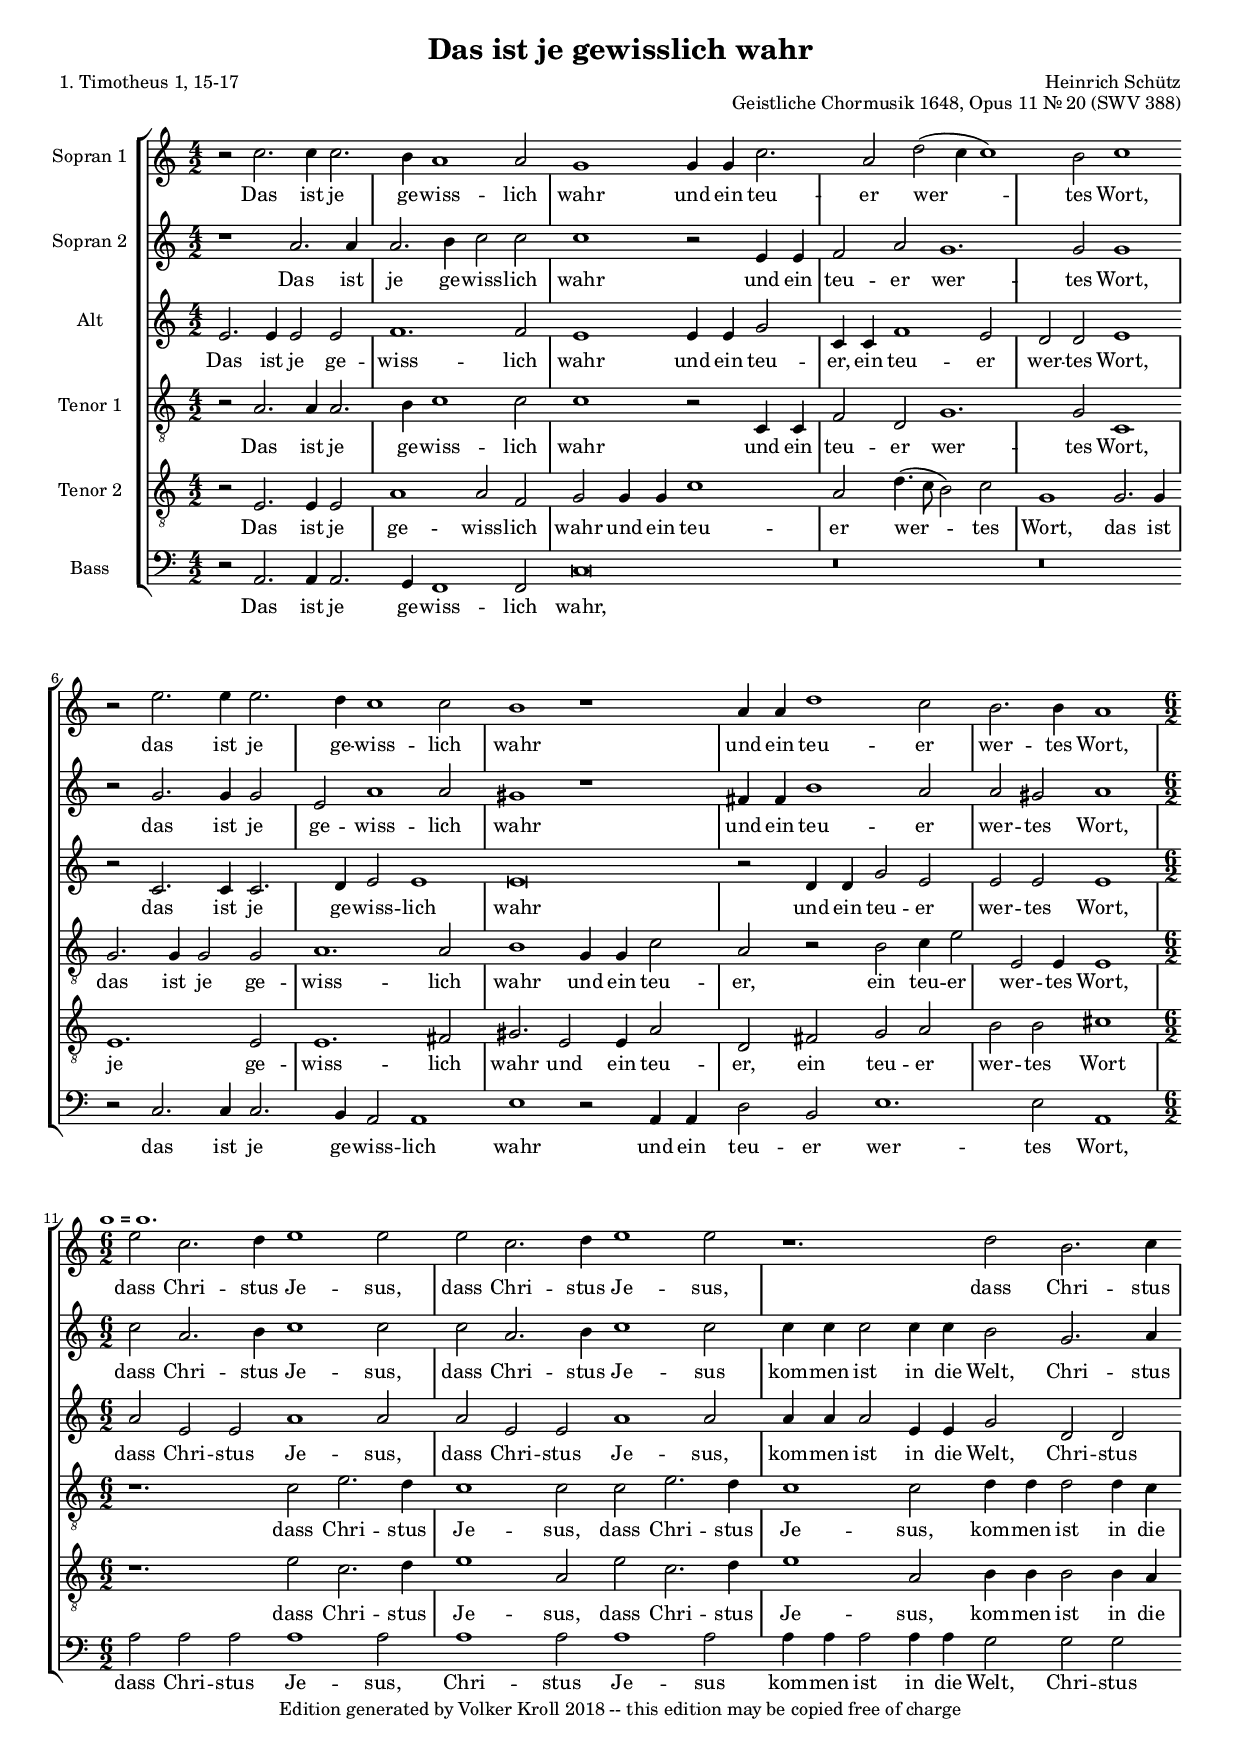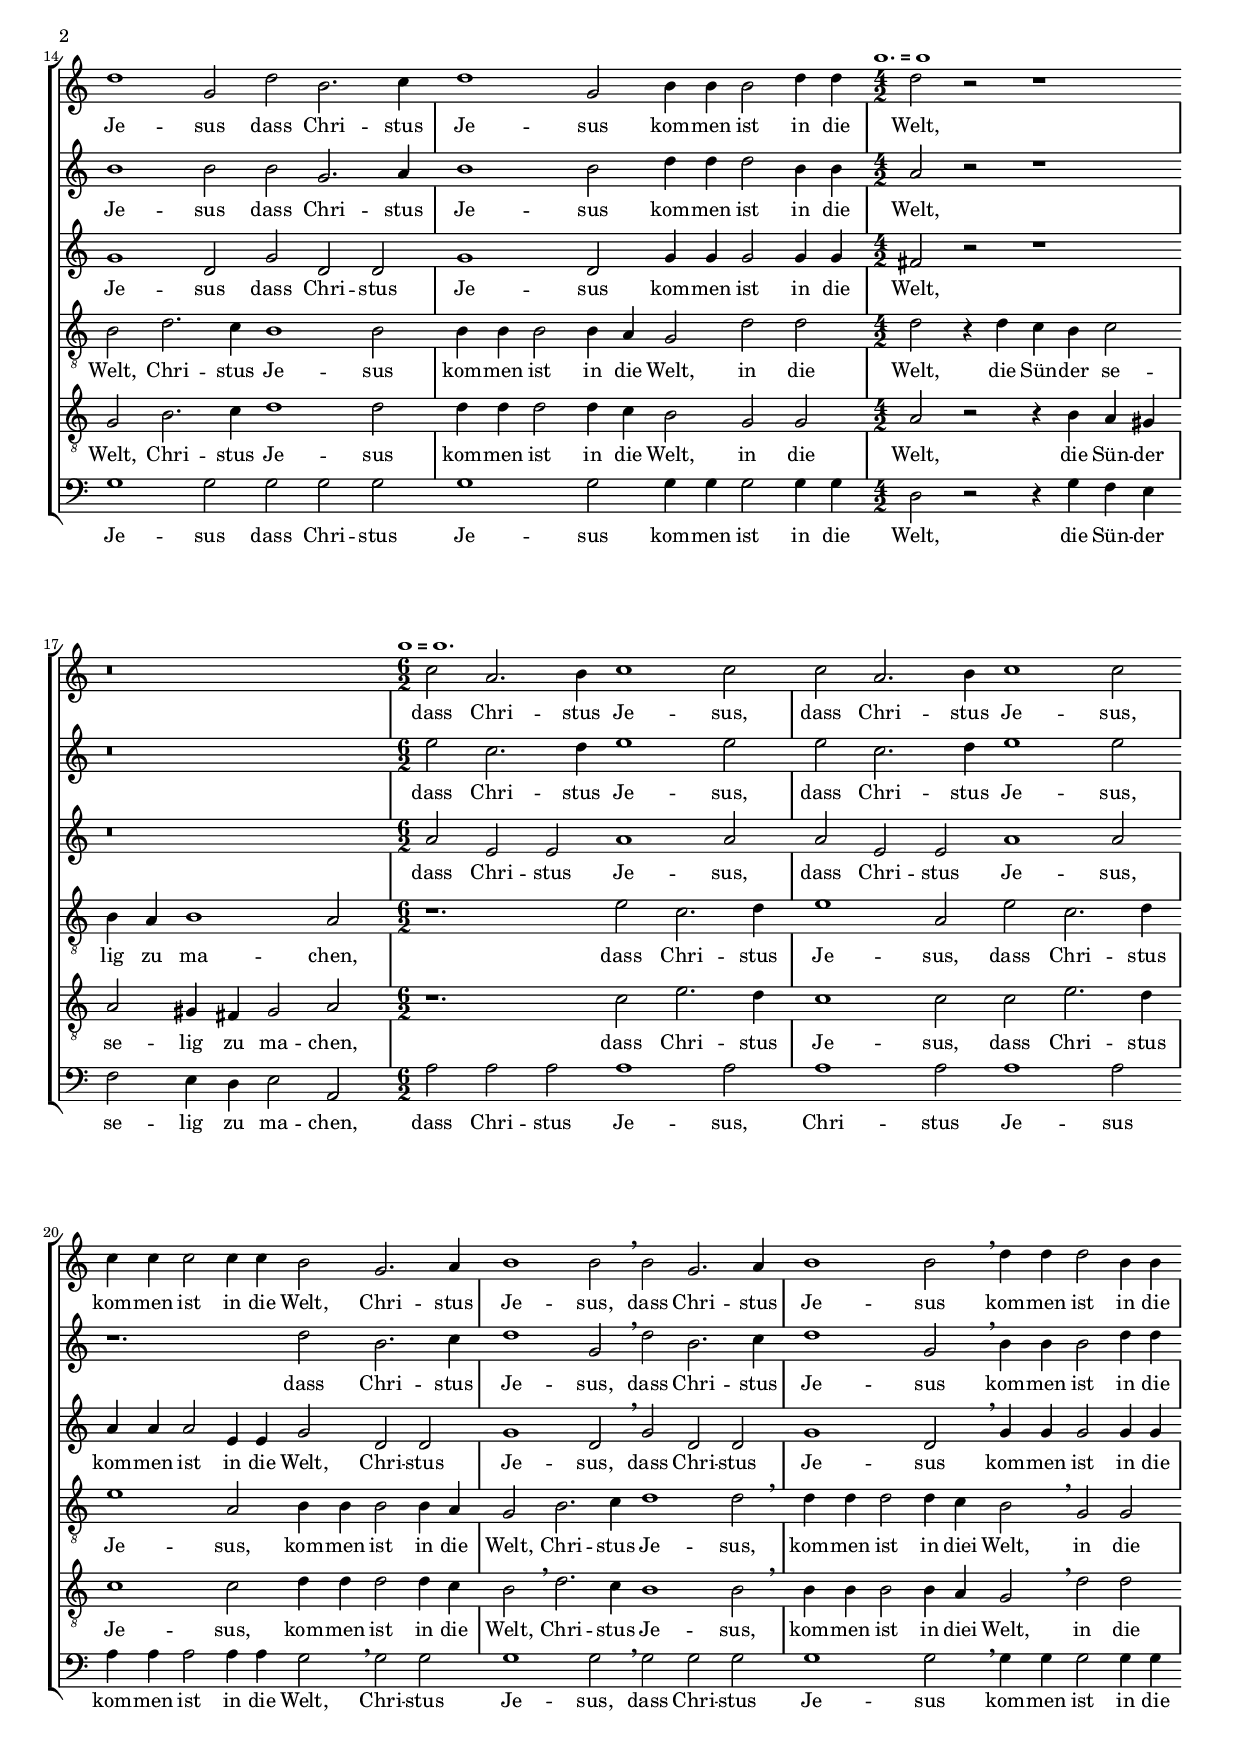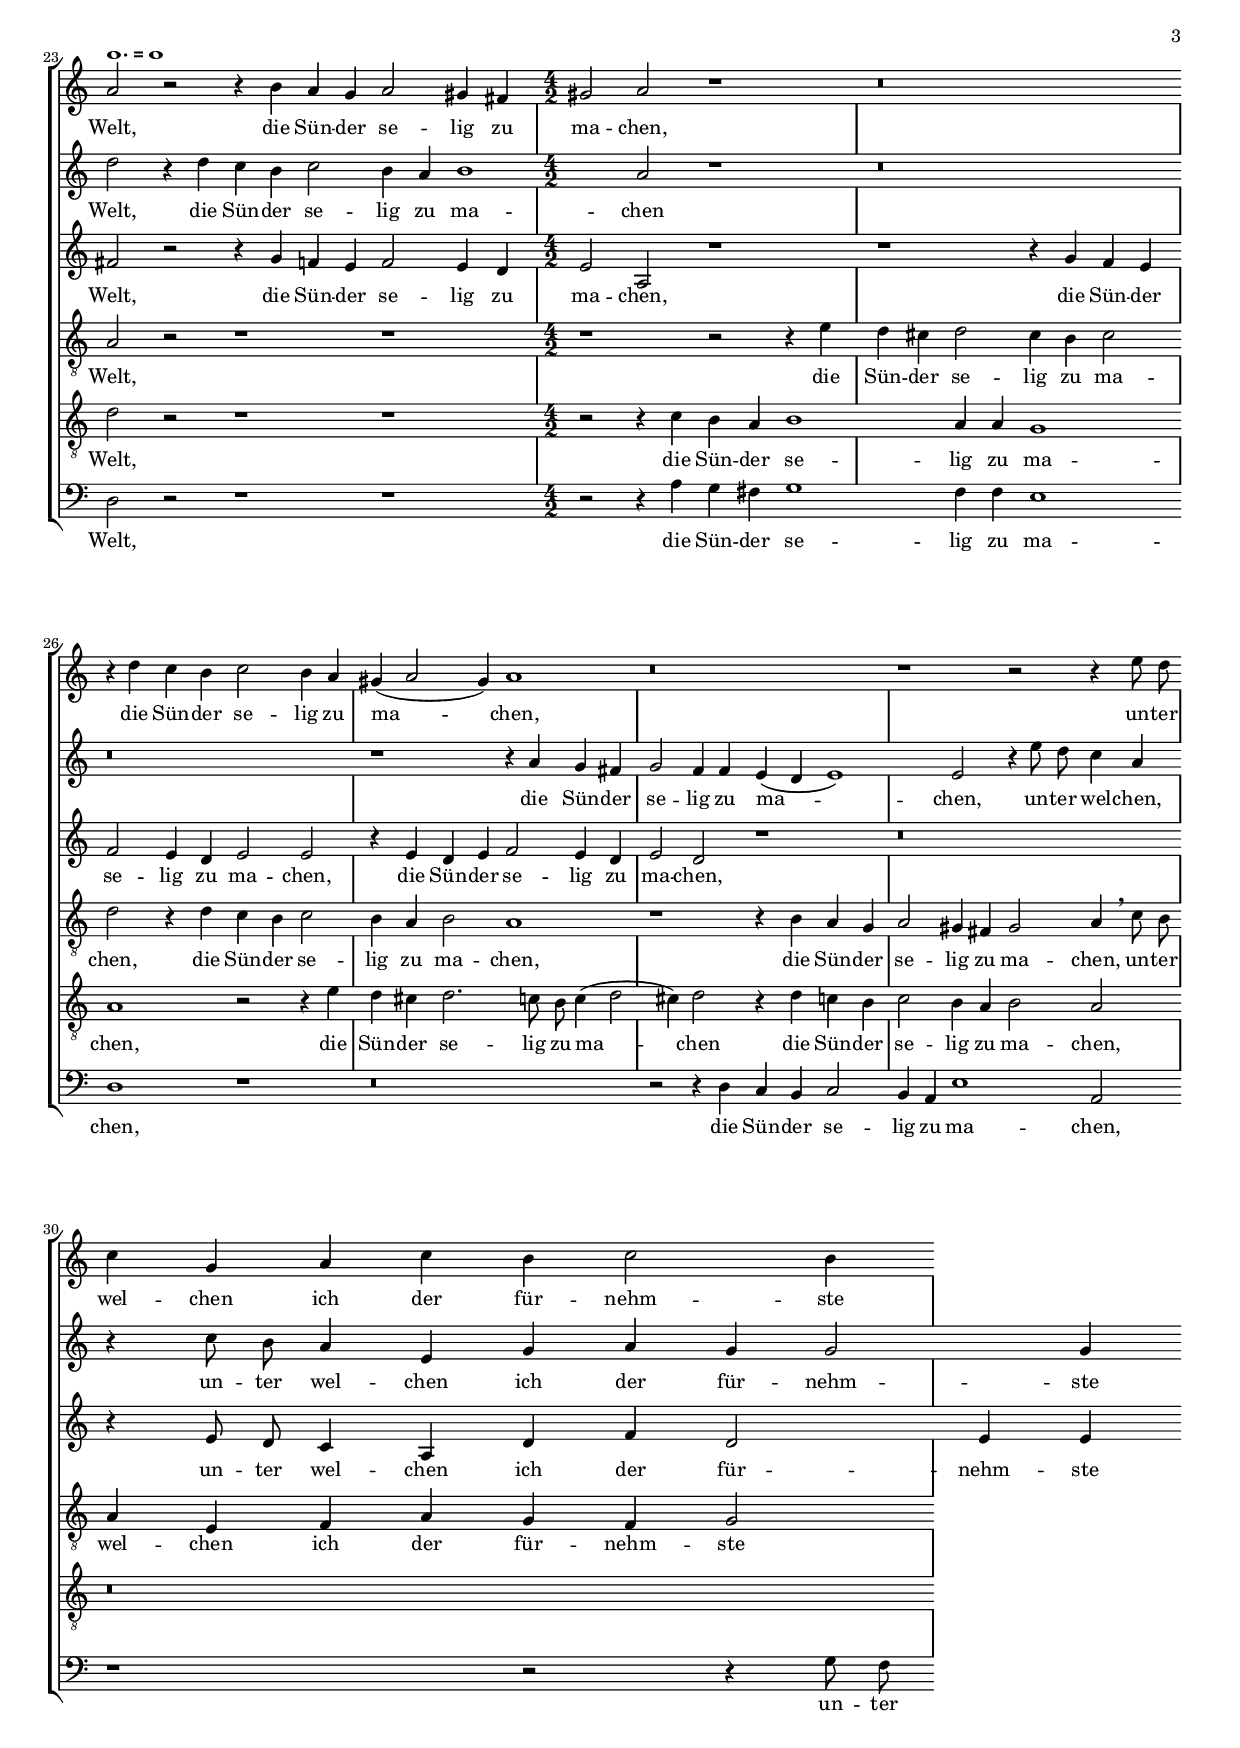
\version "2.18.2"
\header {
  title = "Das ist je gewisslich wahr"
  poet ="1. Timotheus 1, 15-17"
  opus = "Geistliche Chormusik 1648, Opus 11 Nr. 20 (SWV 388)"
  composer = "Heinrich Schütz"
  % Do not display the tagline for this book
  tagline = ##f
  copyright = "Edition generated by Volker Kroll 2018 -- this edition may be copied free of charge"
}
#(set-global-staff-size 15.87)

global = {
  \hide Staff.BarLine
  s1 s
  % the final bar line is not interrupted
  %\undo \hide Staff.BarLine
  %\bar "|."
}

drei_auf_zwei = {
    \tempo \markup {
        \concat {
        \smaller \general-align #Y #DOWN \note #"1." #1
        " = "
        \smaller \general-align #Y #DOWN \note #"1" #1
        }
    }
}

zwei_auf_drei = {
    \tempo \markup {
        \concat {
        \smaller \general-align #Y #DOWN \note #"1" #1
        " = "
        \smaller \general-align #Y #DOWN \note #"1." #1
        }
    }
}


sopran_one = \relative c'' {
    \time 4/2 r2 c2. c4 c2. b4 a1 a2 g1 g4 g c2. a2 d( c4 c1) b2 c1
    r2 e2. e4 e2. d4 c1 c2 b1 r1 a4 a d1 c2 b2. b4 a1
    \time 6/2 \zwei_auf_drei e'2 c2. d4 e1 e2 e c2. d4 e1 e2 r1. d2 b2. c4 d1 g,2
    d'2 b2. c4 d1 g,2 b4 b b2 d4 d \time 4/2 \drei_auf_zwei d2 r2 r1 r\breve
    \time 6/2 \zwei_auf_drei c2 a2. b4 c1 c2 c a2. b4 c1 c2 c4 c c2 c4 c b2 g2. a4
    b1 b2 \breathe b g2. a4 b1 b2 \breathe d4 d d2 b4 b \drei_auf_zwei a2 r2 r4 b4 a g a2 gis4 fis
    \time 4/2 gis2 a r1 r\breve r4 d4 c b c2 b4 a gis( a2 gis4) a1
    r\breve r1 r2 r4 e'8 d c4 g a c b c2 b4
}
sopran_one_text = \lyricmode { 
    Das ist je ge -- wiss -- lich wahr und ein teu -- er wer -- tes Wort, 
    das ist je ge -- wiss -- lich wahr und ein teu -- er wer -- tes Wort,
    dass Chri -- stus Je -- sus, dass Chri -- stus Je -- sus, dass Chri -- stus Je -- sus
    dass Chri -- stus Je -- sus kom -- men ist in die Welt,
    dass Chri -- stus Je -- sus, dass Chri -- stus Je -- sus, kom -- men ist in die Welt,  Chri -- stus
    Je -- sus, dass Chri -- stus Je -- sus kom -- men ist in die Welt, die Sün -- der se -- lig zu 
    ma -- chen, die Sün -- der se -- lig zu ma -- chen,
    un -- ter wel -- chen ich der für -- nehm -- ste 
}
sopran_two = \relative c'' {
    \time 4/2 r1 a2. a4 a2. b4 c2 c c1 r2 e,4 e f2 a g1. g2 g1 
    r2 g2. g4 g2 e a1 a2 gis1 r1 fis4 fis b1 a2 a gis a1
    \time 6/2  c2 a2. b4 c1 c2 c a2. b4 c1 c2 c4 c c2 c4 c b2 g2. a4 b1 b2
    b2 g2. a4 b1 b2 d4 d d2 b4 b a2 r2 r1 r\breve
    \time 6/2 e'2 c2. d4 e1 e2 e c2. d4 e1 e2 r1. d2 b2. c4
    d1 g,2 \breathe d'2 b2. c4 d1 g,2 \breathe b4 b b2 d4 d d2 r4 d4  c b c2 b4 a b1
    a2 r1 r\breve r r1 r4 a4 g fis
    g2 f4 f e( d e1) e2 r4 e'8 d c4 a r4 c8 b a4 e g a g g2 g4

}


sopran_two_text = \lyricmode { 
    Das ist je ge -- wiss -- lich wahr und ein teu -- er wer -- tes Wort, 
    das ist je ge -- wiss -- lich wahr und ein teu -- er wer -- tes Wort,
    dass Chri -- stus Je -- sus, dass Chri -- stus Je -- sus kom -- men ist in die Welt,  Chri -- stus Je -- sus
    dass Chri -- stus Je -- sus kom -- men ist in die Welt,
    dass Chri -- stus Je -- sus, dass Chri -- stus Je -- sus, dass Chri -- stus 
    Je -- sus, dass Chri -- stus Je -- sus kom -- men ist in die Welt, die Sün -- der se -- lig zu ma -- chen
    die Sün -- der
    se -- lig zu ma -- chen, un -- ter wel -- chen, un -- ter wel -- chen ich der für -- nehm -- ste 

}

alt = \relative c' {
    \time 4/2 e2. e4 e2 e2 f1. f2 e1 e4 e g2 c,4 c f1 e2 d d e1
    r2 c2. c4 c2. d4 e2 e1 e\breve r2 d4 d g2 e e e e1
    \time 6/2 a2 e e a1 a2 a e e a1 a2 a4 a a2 e4 e g2 d d g1 d2
    g2 d d g1 d2 g4 g g2 g4 g fis2 r2 r1 r\breve
    \time 6/2 a2 e e a1 a2 a e e a1 a2 a4 a a2 e4 e g2 d d 
    g1 d2 \breathe g2 d d g1 d2 \breathe g4 g g2 g4 g fis2 r2 r4 g4 f e f2 e4 d
    e2 a, r1 r1 r4 g'4 f e f2 e4 d e2 e r4 e4 d e f2 e4 d
    e2 d r1 r\breve r4 e8 d c4 a d f d2 e4 e 
}
alt_text = \lyricmode { 
    Das ist je ge -- wiss -- lich wahr und ein teu -- er, ein teu -- er wer -- tes Wort, 
    das ist je ge -- wiss -- lich wahr und ein teu -- er wer -- tes Wort,
    dass Chri -- stus Je -- sus, dass Chri -- stus Je -- sus, kom -- men ist in die Welt,  Chri -- stus Je -- sus
    dass Chri -- stus Je -- sus kom -- men ist in die Welt,
    dass Chri -- stus Je -- sus, dass Chri -- stus Je -- sus, kom -- men ist in die Welt,  Chri -- stus
    Je -- sus, dass Chri -- stus Je -- sus kom -- men ist in die Welt, die Sün -- der se -- lig zu
    ma -- chen, die Sün -- der se -- lig zu ma -- chen, die Sün -- der se -- lig zu
    ma -- chen, un -- ter wel -- chen ich der für -- nehm -- ste
}

tenor_one = \relative c' {
    \clef "G_8" \time 4/2 r2 a2. a4 a2. b4 c1 c2 c1 r2 c,4 c f2 d g1. g2 c,1 
    g'2. g4 g2 g a1. a2 b1 g4 g c2 a r2 b2 c4 e2 e, e4 e1
    \time 6/2 r1. c'2 e2. d4 c1 c2 c e2. d4 c1 c2 d4 d d2 d4 c b2 d2. c4
    b1 b2 b4 b b2 b 4 a g2 d'2 d d r4 d4 c b c2 b4 a b1 a2
    \time 6/2 r1. e'2 c2. d4 e1 a,2 e'2 c2. d4 e1 a,2 b4 b b2 b4 a
    g2 b2. c4 d1 d2 \breathe d4 d d2 d4 c b2 \breathe g2 g a r2 r1 r1
    r1 r2 r4 e'4 d cis d2 cis4 b cis2 d r4 d4 c b c2 b4 a b2 a1
    r1 r4 b4 a g a2 gis4 fis gis2 a4 \breathe c8 b a4 e f a g f g2
}
tenor_one_text = \lyricmode { 
    Das ist je ge -- wiss -- lich wahr und ein teu -- er wer -- tes Wort,
    das ist je ge -- wiss -- lich wahr und ein teu -- er, ein teu -- er wer -- tes Wort,
    dass Chri -- stus Je -- sus, dass Chri -- stus Je -- sus, kom -- men ist in die Welt,  Chri -- stus
    Je -- sus kom -- men ist in die Welt, in die Welt, die Sün -- der se -- lig zu ma -- chen,
    dass Chri -- stus Je -- sus, dass Chri -- stus Je -- sus, kom -- men ist in die 
    Welt,  Chri -- stus Je -- sus, kom -- men ist in diei Welt, in die Welt,
    die Sün -- der se -- lig zu ma -- chen, die Sün -- der se -- lig zu ma -- chen, 
    die Sün -- der se -- lig zu ma -- chen,  un -- ter wel -- chen ich der für -- nehm -- ste

}


tenor_two = \relative c {
    \clef "G_8" \time 4/2 r2 e2. e4 e2 a1 a2 f g g4 g c1 a2 d4.( c8 b2) c2 g1 g2. g4 
    e1. e2  e1. fis2 gis2. e2 e4 a2 d,2 fis2 g a b b cis1
    r1. e2 c2. d4 e1 a,2 e' c2. d4 e1 a,2 b4 b b2 b4 a g2 b2. c4
    d1 d2 d4 d d2 d4 c b2 g g a r2 r4 b4 a gis a2 gis4 fis gis2 a
    \time 6/2 r1. c2 e2. d4 c1 c2 c e2. d4 c1 c2 d4 d d2 d4 c
    b2 \breathe d2. c4 b1 b2 \breathe b4 b b2 b4 a g2 \breathe d'2 d d r2 r1 r1
    r2 r4 c4 b a b1 a4 a g1 a r2 r4 e'4 d cis d2. c8 b c4( d2 cis4) d2
    r4 d4 c b c2 b4 a b2 a r\breve
}
tenor_two_text = \lyricmode { 
    Das ist je ge -- wiss -- lich wahr und ein teu -- er wer -- tes Wort, das ist 
    je ge -- wiss -- lich wahr und ein teu -- er, ein teu -- er wer -- tes Wort
    dass Chri -- stus Je -- sus, dass Chri -- stus Je -- sus, kom -- men ist in die Welt,  Chri -- stus
    Je -- sus kom -- men ist in die Welt, in die Welt, die Sün -- der se -- lig zu ma -- chen,
    dass Chri -- stus Je -- sus, dass Chri -- stus Je -- sus, kom -- men ist in die 
    Welt,  Chri -- stus Je -- sus, kom -- men ist in diei Welt, in die Welt,
    die Sün -- der se -- lig zu ma -- chen, die Sün -- der se -- lig zu ma -- chen
    die Sün -- der se -- lig zu ma -- chen, 

}

bass = \relative c {
    \clef "bass"  \time 4/2 r2 a2. a4 a2. g4 f1 f2 c'\breve r\breve r 
    r2 c2. c4 c2. b4 a2 a1 e'1 r2 a,4 a d2 b e1. e2 a,1 
    a'2 a a a1 a2 a1 a2 a1 a2 a4 a a2 a4 a g2 g g g1 g2
    g2 g g g1 g2 g4 g g2 g4 g d2 r2 r4 g4 f e f2 e4 d e2 a,2
    \time 6/2 a'2 a a a1 a2 a1 a2 a1 a2 a4 a a2 a4 a g2 \breathe g g
    g1 g2 \breathe g2 g g g1 g2 \breathe g4 g g2 g4 g d2 r2 r1 r
    r2 r4 a'4 g fis g1 f4 f e1 d r1 r\breve
    r2 r4 d4 c b c2 b4 a e'1 a,2 r1 r2 r4 g'8 f
}

bass_text = \lyricmode { 
    Das ist je ge -- wiss -- lich wahr, 
    das ist je ge -- wiss -- lich wahr und ein teu -- er wer -- tes Wort,
    dass Chri -- stus Je -- sus, Chri -- stus Je -- sus kom -- men ist in die Welt,  Chri -- stus Je -- sus
    dass Chri -- stus Je -- sus kom -- men ist in die Welt, die Sün -- der se -- lig zu ma -- chen,
    dass Chri -- stus Je -- sus, Chri -- stus Je -- sus kom -- men ist in die Welt,  Chri -- stus 
    Je -- sus, dass Chri -- stus Je -- sus kom -- men ist in die Welt, 
    die Sün -- der se -- lig zu ma -- chen,
    die Sün -- der se -- lig zu ma -- chen, un -- ter

}
\score {
  \new StaffGroup \relative c' {
   \set Score.autoBeaming = ##f
    <<
      \new Staff { <<
        \set Staff.instrumentName = #"Sopran 1"
        \global { \sopran_one }
        \addlyrics { \sopran_one_text }
      >>
      }
      \new Staff { <<
        \set Staff.instrumentName = #"Sopran 2"
        \global { \sopran_two }
        \addlyrics { \sopran_two_text }
      >>
      }
      \new Staff { <<
        \set Staff.instrumentName = #"Alt"
        \global { \alt }
        \addlyrics { \alt_text }
      >>
      }
      \new Staff { <<
        \set Staff.instrumentName = #"Tenor 1"
        \global { \tenor_one }
        \addlyrics { \tenor_one_text }
      >>
      }
      \new Staff { <<
        \set Staff.instrumentName = #"Tenor 2"
        \global { \tenor_two }
        \addlyrics { \tenor_two_text }
      >>
      }
      \new Staff { <<
        \set Staff.instrumentName = #"Bass"
        \global { \bass }
        \addlyrics { \bass_text }
      >>
      }
    >>
  }
}
